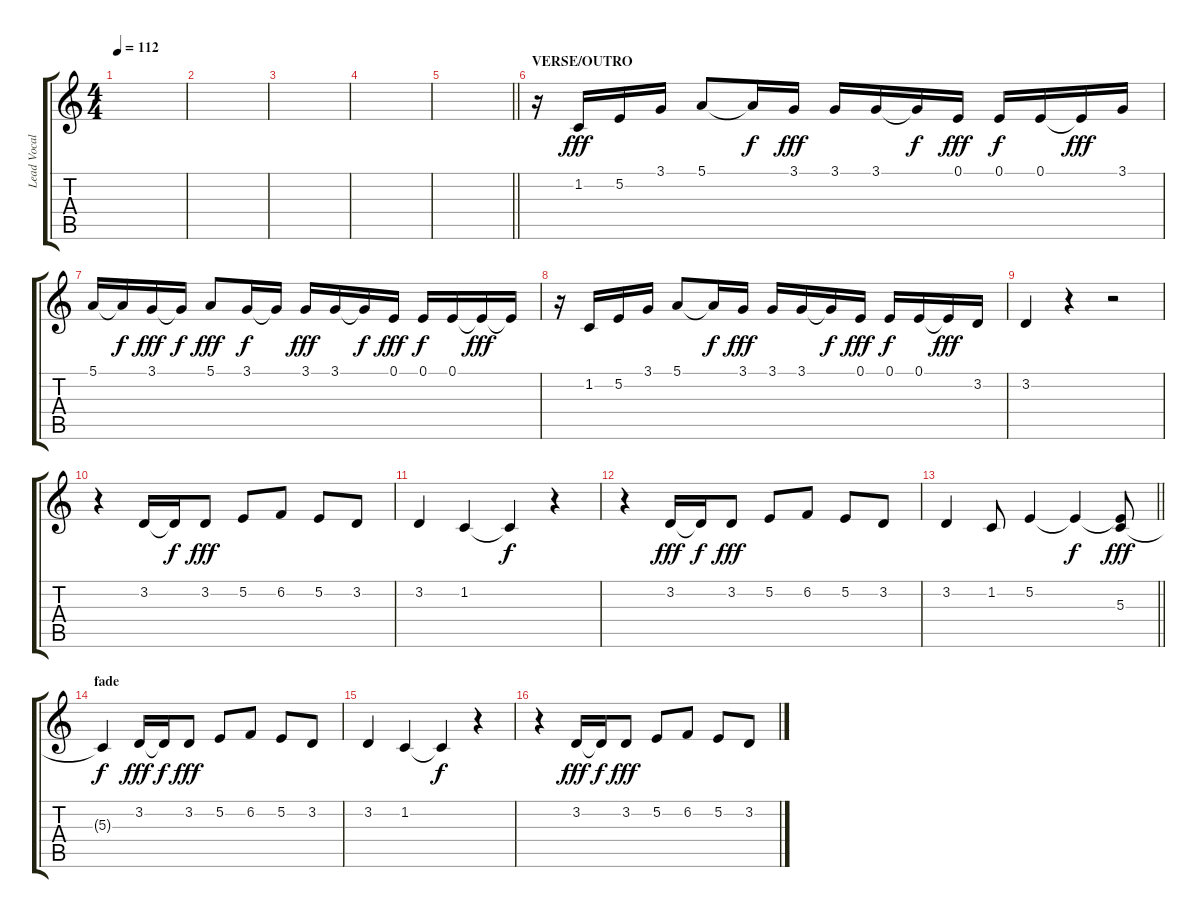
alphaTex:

\track ("Lead Vocals" "Lead Vocal") {instrument voiceoohs}
\staff {score tabs}
\tuning (E4 B3 G3 D3 A2 E2) {hide}
\ts (4 4)
\tempo 112
\clef g2
\ks c
|
|
|
|
\barLineRight lightlight
|
\section ("" "VERSE/OUTRO")
r.16 1.2.16{dy fff} 5.2.16 3.1.16 5.1.8 5.1{t}.16{dy f} 3.1.16{dy fff} 3.1.16 3.1.16 3.1{t}.16{dy f} 0.1.16{dy fff} 0.1.16{dy f} 0.1.16 0.1{t}.16{dy fff} 3.1.16 |
5.1.16 5.1{t}.16{dy f} 3.1.16{dy fff} 3.1{t}.16{dy f} 5.1.8{dy fff} 3.1.16{dy f} 3.1{t}.16 3.1.16{dy fff} 3.1.16 3.1{t}.16{dy f} 0.1.16{dy fff} 0.1.16{dy f} 0.1.16 0.1{t}.16{dy fff} 0.1{t}.16 |
r.16 1.2.16 5.2.16 3.1.16 5.1.8 5.1{t}.16{dy f} 3.1.16{dy fff} 3.1.16 3.1.16 3.1{t}.16{dy f} 0.1.16{dy fff} 0.1.16{dy f} 0.1.16 0.1{t}.16{dy fff} 3.2.16 |
3.2.4 r.4 r.2 |
r.4 3.2.16 3.2{t}.16{dy f} 3.2.8{dy fff} 5.2.8 6.2.8 5.2.8 3.2.8 |
3.2.4 1.2.4 1.2{t}.4{dy f} r.4 |
r.4 3.2.16{dy fff} 3.2{t}.16{dy f} 3.2.8{dy fff} 5.2.8 6.2.8 5.2.8 3.2.8 |
\barLineRight lightlight
3.2.4 1.2.8 5.2.4 5.2{t}.4{dy f} (5.2{t} 5.3).8{dy fff} |
\section ("" "fade")
5.3{t}.4{dy f} 3.2.16{dy fff} 3.2{t}.16{dy f} 3.2.8{dy fff} 5.2.8 6.2.8 5.2.8 3.2.8 |
3.2.4{volume 0} 1.2.4 1.2{t}.4{dy f} r.4 |
r.4 3.2.16{dy fff} 3.2{t}.16{dy f} 3.2.8{dy fff} 5.2.8 6.2.8 5.2.8 3.2.8
